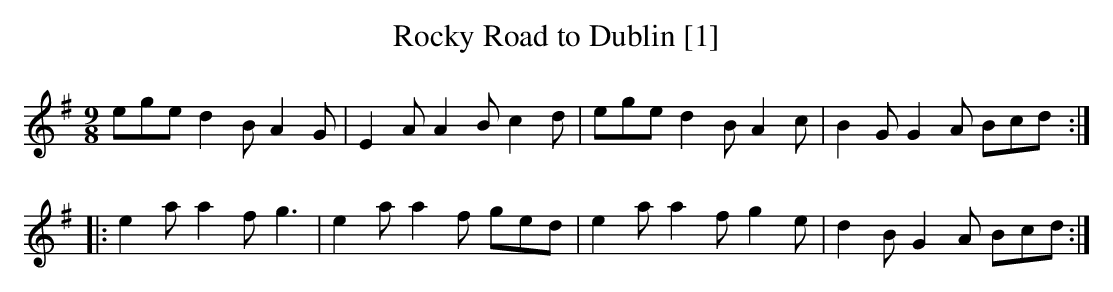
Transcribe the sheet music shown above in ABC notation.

X:1
T:Rocky Road to Dublin [1]
M:9/8
L:1/8
K:Ador
ege d2B A2G|E2A A2B c2d|ege d2B A2c|B2G G2A Bcd:|
|:e2a a2f g3|e2a a2f ged|e2a a2f g2e|d2B G2A Bcd:|]
